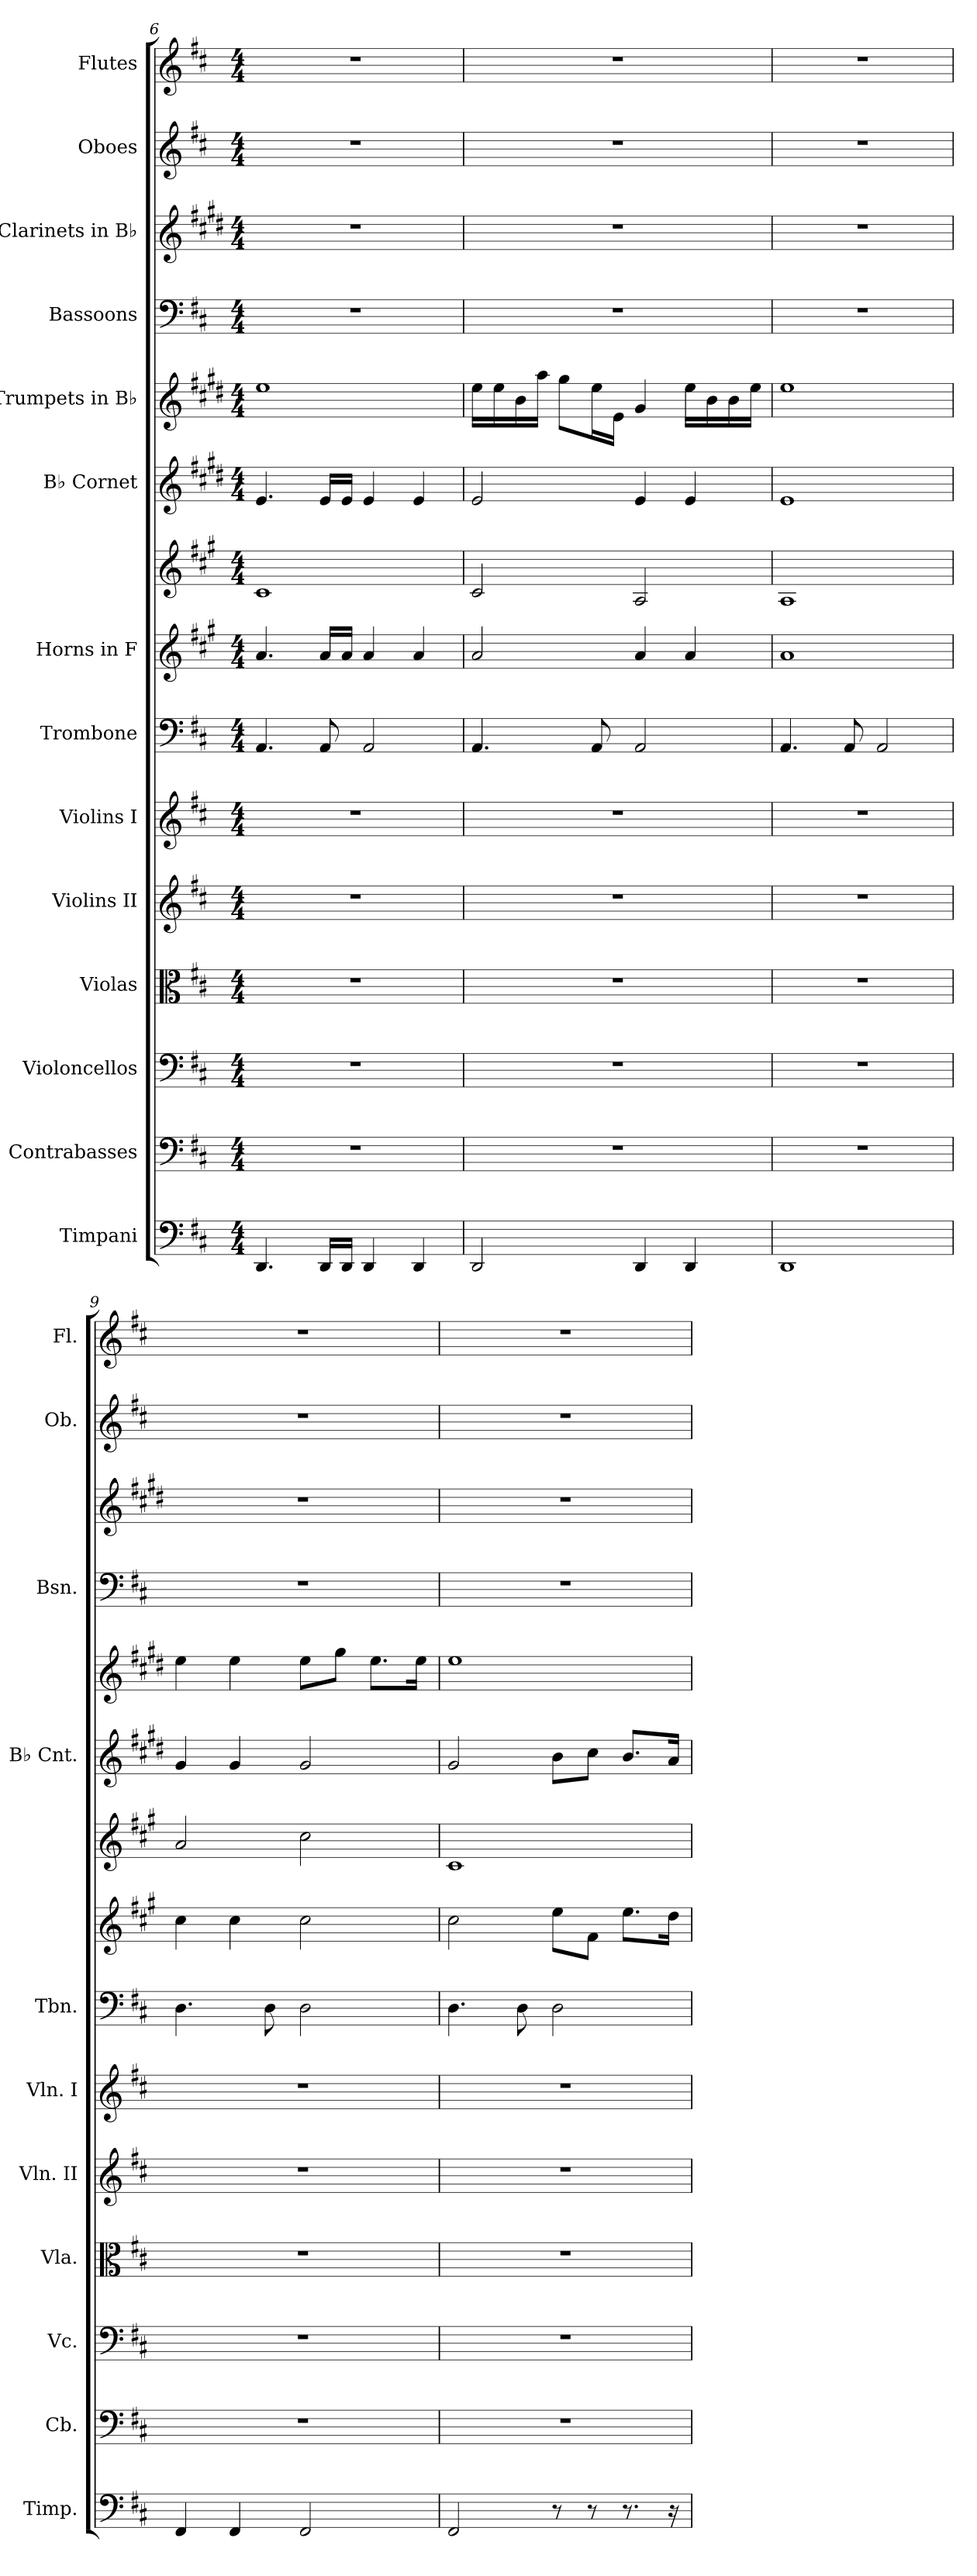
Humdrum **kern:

**kern	**kern	**kern	**kern	**kern	**kern	**kern	**kern	**kern	**kern	**kern	**kern	**kern	**kern	**kern
*part14	*part13	*part12	*part11	*part10	*part9	*part8	*part7	*part7	*part6	*part5	*part4	*part3	*part2	*part1
*staff15	*staff14	*staff13	*staff12	*staff11	*staff10	*staff9	*staff8	*staff7	*staff6	*staff5	*staff4	*staff3	*staff2	*staff1
*I"Timpani	*I"Contrabasses	*I"Violoncellos	*I"Violas	*I"Violins II	*I"Violins I	*I"Trombone	*I"Horns in F	*	*I"B♭ Cornet	*I"Trumpets in B♭	*I"Bassoons	*I"Clarinets in B♭	*I"Oboes	*I"Flutes
*I'Timp.	*I'Cb.	*I'Vc.	*I'Vla.	*I'Vln. II	*I'Vln. I	*I'Tbn.	*	*	*I'B♭ Cnt.	*	*I'Bsn.	*	*I'Ob.	*I'Fl.
!!LO:PB:g=z
*clefF4	*clefF4	*clefF4	*clefC3	*clefG2	*clefG2	*clefF4	*clefG2	*clefG2	*clefG2	*clefG2	*clefF4	*clefG2	*clefG2	*clefG2
*	*ITrd7c12	*	*	*	*	*	*ITrd4c7	*ITrd4c7	*ITrd1c2	*ITrd1c2	*	*ITrd1c2	*	*
*k[f#c#]	*k[f#c#]	*k[f#c#]	*k[f#c#]	*k[f#c#]	*k[f#c#]	*k[f#c#]	*k[f#c#]	*k[f#c#]	*k[f#c#]	*k[f#c#]	*k[f#c#]	*k[f#c#]	*k[f#c#]	*k[f#c#]
*M4/4	*M4/4	*M4/4	*M4/4	*M4/4	*M4/4	*M4/4	*M4/4	*M4/4	*M4/4	*M4/4	*M4/4	*M4/4	*M4/4	*M4/4
=6	=6	=6	=6	=6	=6	=6	=6	=6	=6	=6	=6	=6	=6	=6
4.DD/	1r	1r	1r	1r	1r	4.AA/	4.d/	1F#	4.d/	1dd	1r	1r	1r	1r
16DD/LL	.	.	.	.	.	8AA/	16d/LL	.	16d/LL	.	.	.	.	.
16DD/JJ	.	.	.	.	.	.	16d/JJ	.	16d/JJ	.	.	.	.	.
4DD/	.	.	.	.	.	2AA/	4d/	.	4d/	.	.	.	.	.
4DD/	.	.	.	.	.	.	4d/	.	4d/	.	.	.	.	.
=7	=7	=7	=7	=7	=7	=7	=7	=7	=7	=7	=7	=7	=7	=7
2DD/	1r	1r	1r	1r	1r	4.AA/	2d/	2F#/	2d/	16dd\LL	1r	1r	1r	1r
.	.	.	.	.	.	.	.	.	.	16dd\	.	.	.	.
.	.	.	.	.	.	.	.	.	.	16a\	.	.	.	.
.	.	.	.	.	.	.	.	.	.	16gg\JJ	.	.	.	.
.	.	.	.	.	.	.	.	.	.	8ff#\L	.	.	.	.
.	.	.	.	.	.	8AA/	.	.	.	16dd\L	.	.	.	.
.	.	.	.	.	.	.	.	.	.	16d\JJ	.	.	.	.
4DD/	.	.	.	.	.	2AA/	4d/	2D/	4d/	4f#/	.	.	.	.
4DD/	.	.	.	.	.	.	4d/	.	4d/	16dd\LL	.	.	.	.
.	.	.	.	.	.	.	.	.	.	16a\	.	.	.	.
.	.	.	.	.	.	.	.	.	.	16a\	.	.	.	.
.	.	.	.	.	.	.	.	.	.	16dd\JJ	.	.	.	.
=8	=8	=8	=8	=8	=8	=8	=8	=8	=8	=8	=8	=8	=8	=8
1DD	1r	1r	1r	1r	1r	4.AA/	1d	1D	1d	1dd	1r	1r	1r	1r
.	.	.	.	.	.	8AA/	.	.	.	.	.	.	.	.
.	.	.	.	.	.	2AA/	.	.	.	.	.	.	.	.
=9	=9	=9	=9	=9	=9	=9	=9	=9	=9	=9	=9	=9	=9	=9
4FF#/	1r	1r	1r	1r	1r	4.D\	4f#\	2d/	4f#/	4dd\	1r	1r	1r	1r
4FF#/	.	.	.	.	.	.	4f#\	.	4f#/	4dd\	.	.	.	.
.	.	.	.	.	.	8D\	.	.	.	.	.	.	.	.
2FF#/	.	.	.	.	.	2D\	2f#\	2f#\	2f#/	8dd\L	.	.	.	.
.	.	.	.	.	.	.	.	.	.	8ff#\J	.	.	.	.
.	.	.	.	.	.	.	.	.	.	8.dd\L	.	.	.	.
.	.	.	.	.	.	.	.	.	.	16dd\Jk	.	.	.	.
=10	=10	=10	=10	=10	=10	=10	=10	=10	=10	=10	=10	=10	=10	=10
2FF#/	1r	1r	1r	1r	1r	4.D\	2f#\	1F#	2f#/	1dd	1r	1r	1r	1r
.	.	.	.	.	.	8D\	.	.	.	.	.	.	.	.
8r	.	.	.	.	.	2D\	8a\L	.	8a\L	.	.	.	.	.
8r	.	.	.	.	.	.	8B\J	.	8b\J	.	.	.	.	.
8.r	.	.	.	.	.	.	8.a\L	.	8.a/L	.	.	.	.	.
16r	.	.	.	.	.	.	16g\Jk	.	16g/Jk	.	.	.	.	.
=	=	=	=	=	=	=	=	=	=	=	=	=	=	=
*-	*-	*-	*-	*-	*-	*-	*-	*-	*-	*-	*-	*-	*-	*-
